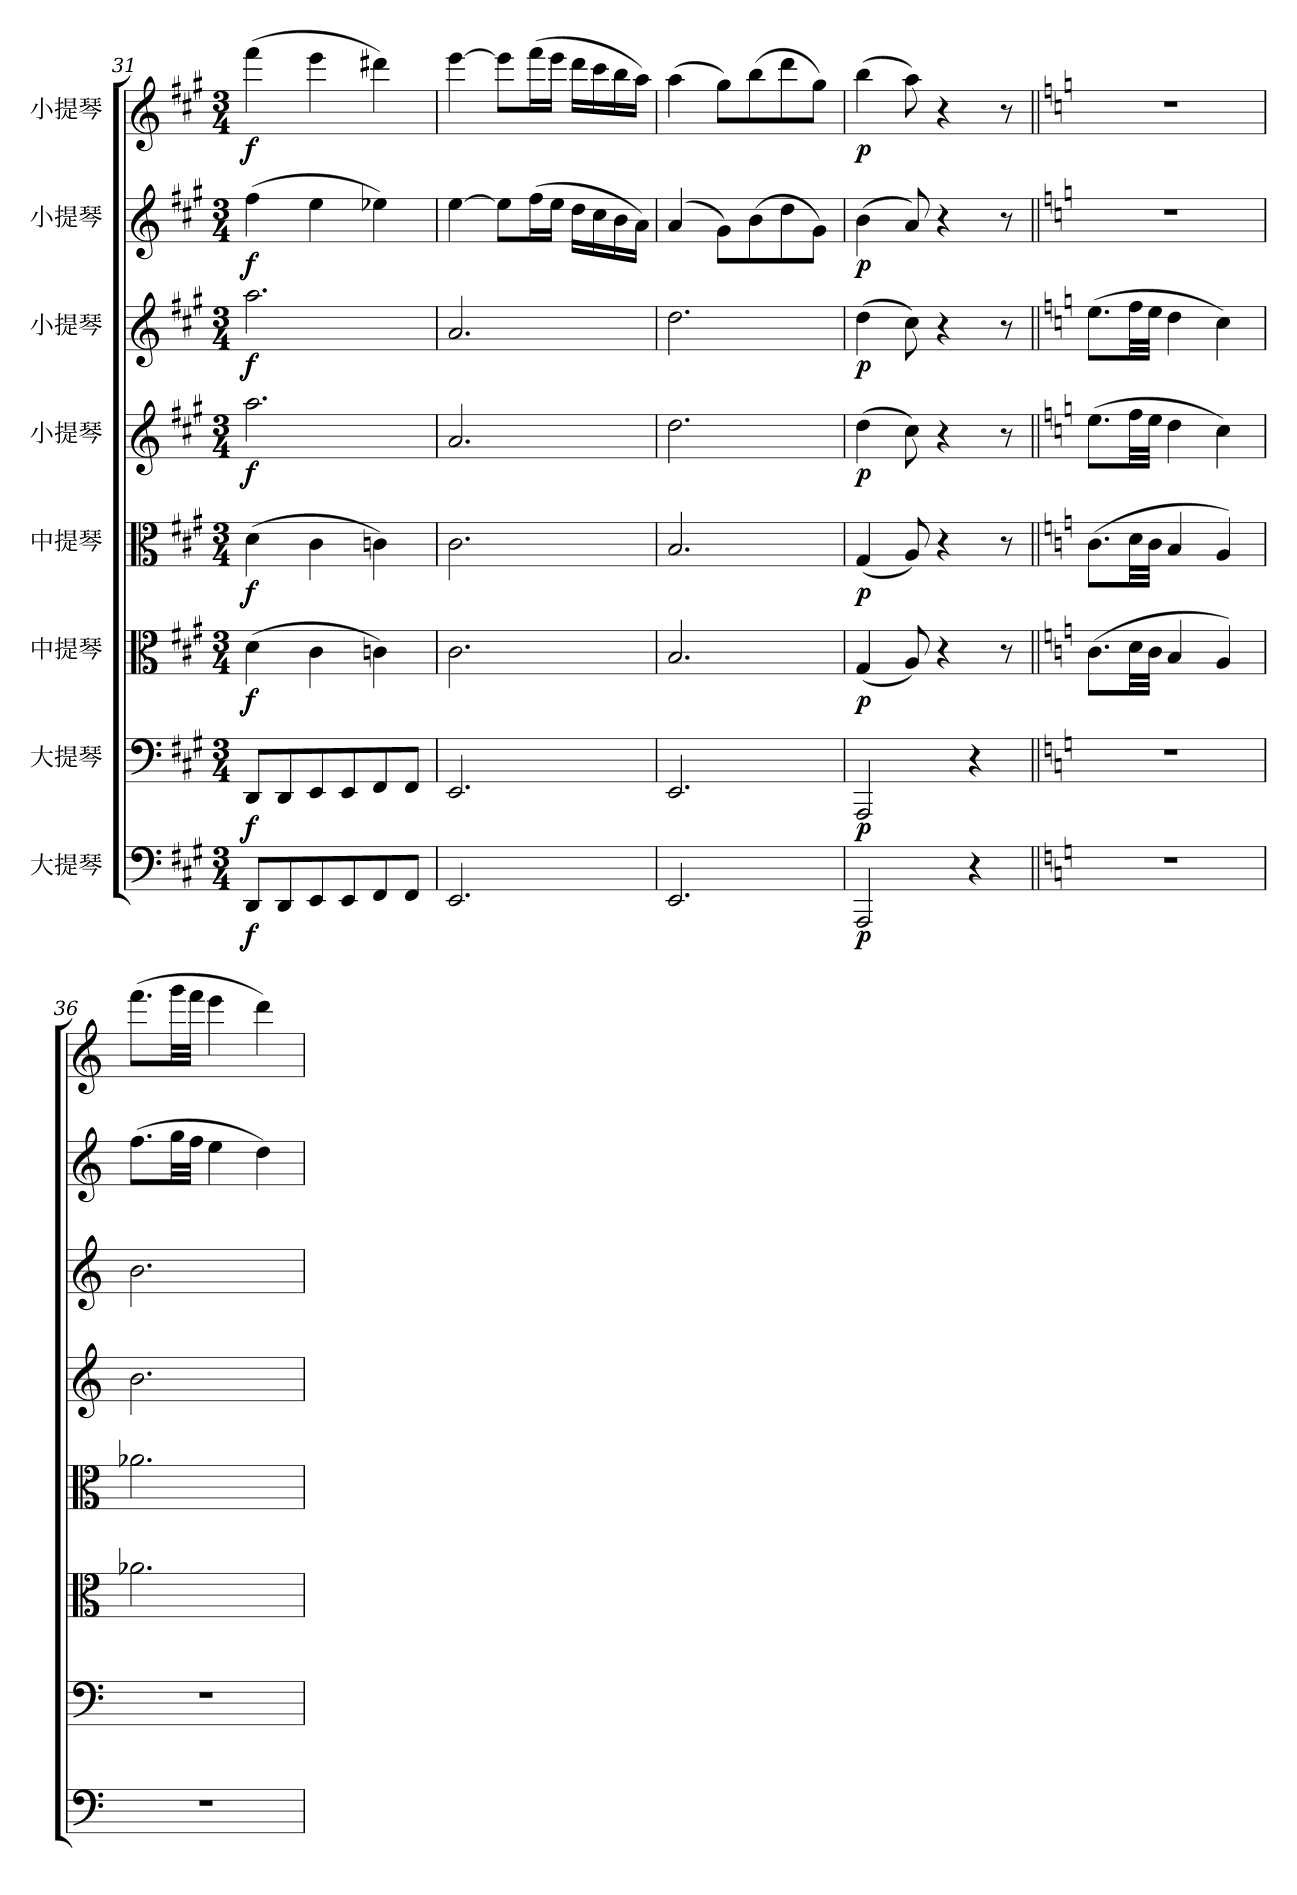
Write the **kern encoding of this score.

**kern	**dynam	**kern	**dynam	**kern	**dynam	**kern	**dynam	**kern	**dynam	**kern	**dynam	**kern	**dynam	**kern	**dynam
*part8	*part8	*part7	*part7	*part6	*part6	*part5	*part5	*part4	*part4	*part3	*part3	*part2	*part2	*part1	*part1
*staff8	*staff8	*staff7	*staff7	*staff6	*staff6	*staff5	*staff5	*staff4	*staff4	*staff3	*staff3	*staff2	*staff2	*staff1	*staff1
*I"大提琴	*	*I"大提琴	*	*I"中提琴	*	*I"中提琴	*	*I"小提琴	*	*I"小提琴	*	*I"小提琴	*	*I"小提琴	*
*clefF4	*	*clefF4	*	*clefC3	*	*clefC3	*	*clefG2	*	*clefG2	*	*clefG2	*	*clefG2	*
*k[f#c#g#]	*	*k[f#c#g#]	*	*k[f#c#g#]	*	*k[f#c#g#]	*	*k[f#c#g#]	*	*k[f#c#g#]	*	*k[f#c#g#]	*	*k[f#c#g#]	*
*M3/4	*	*M3/4	*	*M3/4	*	*M3/4	*	*M3/4	*	*M3/4	*	*M3/4	*	*M3/4	*
=31	=31	=31	=31	=31	=31	=31	=31	=31	=31	=31	=31	=31	=31	=31	=31
!	!LO:DY:b	!	!LO:DY:b	!	!LO:DY:b	!	!LO:DY:b	!	!LO:DY:b	!	!LO:DY:b	!	!LO:DY:b	!	!LO:DY:b
8DD/L	f	8DD/L	f	(>4d\	f	(>4d\	f	2.aa\	f	2.aa\	f	(>4ff#\	f	(>4fff#\	f
8DD/	.	8DD/	.	.	.	.	.	.	.	.	.	.	.	.	.
8EE/	.	8EE/	.	4c#\	.	4c#\	.	.	.	.	.	4ee\	.	4eee\	.
8EE/	.	8EE/	.	.	.	.	.	.	.	.	.	.	.	.	.
8FF#/	.	8FF#/	.	4cn\)	.	4cn\)	.	.	.	.	.	4ee-X\)	.	4ddd#X\)	.
8FF#/J	.	8FF#/J	.	.	.	.	.	.	.	.	.	.	.	.	.
=32	=32	=32	=32	=32	=32	=32	=32	=32	=32	=32	=32	=32	=32	=32	=32
2.EE/	.	2.EE/	.	2.c#\	.	2.c#\	.	2.a/	.	2.a/	.	[4ee\	.	[4eee\	.
.	.	.	.	.	.	.	.	.	.	.	.	8ee\L]	.	8eee\L]	.
.	.	.	.	.	.	.	.	.	.	.	.	(>16ff#\L	.	(>16fff#\L	.
.	.	.	.	.	.	.	.	.	.	.	.	16ee\JJ	.	16eee\JJ	.
.	.	.	.	.	.	.	.	.	.	.	.	16dd\LL	.	16ddd\LL	.
.	.	.	.	.	.	.	.	.	.	.	.	16cc#\	.	16ccc#\	.
.	.	.	.	.	.	.	.	.	.	.	.	16b\	.	16bb\	.
.	.	.	.	.	.	.	.	.	.	.	.	16a\JJ)	.	16aa\JJ)	.
=33	=33	=33	=33	=33	=33	=33	=33	=33	=33	=33	=33	=33	=33	=33	=33
2.EE/	.	2.EE/	.	2.B/	.	2.B/	.	2.dd\	.	2.dd\	.	(>4a/	.	(>4aa\	.
.	.	.	.	.	.	.	.	.	.	.	.	8g#\L)	.	8gg#\L)	.
.	.	.	.	.	.	.	.	.	.	.	.	(>8b\	.	(>8bb\	.
.	.	.	.	.	.	.	.	.	.	.	.	8dd\	.	8ddd\	.
.	.	.	.	.	.	.	.	.	.	.	.	8g#\J)	.	8gg#\J)	.
!!LO:LB:g=z
=34	=34	=34	=34	=34	=34	=34	=34	=34	=34	=34	=34	=34	=34	=34	=34
!	!LO:DY:b	!	!LO:DY:b	!	!LO:DY:b	!	!LO:DY:b	!	!LO:DY:b	!	!LO:DY:b	!	!LO:DY:b	!	!LO:DY:b
2AAA/	p	2AAA/	p	(<4G#/	p	(<4G#/	p	(>4dd\	p	(>4dd\	p	(>4b\	p	(>4bb\	p
.	.	.	.	8A/)	.	8A/)	.	8cc#\)	.	8cc#\)	.	8a/)	.	8aa\)	.
.	.	.	.	4r	.	4r	.	4r	.	4r	.	4r	.	4r	.
4r	.	4r	.	.	.	.	.	.	.	.	.	.	.	.	.
.	.	.	.	8r	.	8r	.	8r	.	8r	.	8r	.	8r	.
=35||	=35||	=35||	=35||	=35||	=35||	=35||	=35||	=35||	=35||	=35||	=35||	=35||	=35||	=35||	=35||
*k[]	*	*k[]	*	*k[]	*	*k[]	*	*k[]	*	*k[]	*	*k[]	*	*k[]	*
2.r	.	2.r	.	(>8.c\L	.	(>8.c\L	.	(>8.ee\L	.	(>8.ee\L	.	2.r	.	2.r	.
.	.	.	.	32d\LL	.	32d\LL	.	32ff\LL	.	32ff\LL	.	.	.	.	.
.	.	.	.	32c\JJJ	.	32c\JJJ	.	32ee\JJJ	.	32ee\JJJ	.	.	.	.	.
.	.	.	.	4B/	.	4B/	.	4dd\	.	4dd\	.	.	.	.	.
.	.	.	.	4A/)	.	4A/)	.	4cc\)	.	4cc\)	.	.	.	.	.
=36	=36	=36	=36	=36	=36	=36	=36	=36	=36	=36	=36	=36	=36	=36	=36
2.r	.	2.r	.	2.a-X\	.	2.a-X\	.	2.b\	.	2.b\	.	(>8.ff\L	.	(>8.fff\L	.
.	.	.	.	.	.	.	.	.	.	.	.	32gg\LL	.	32ggg\LL	.
.	.	.	.	.	.	.	.	.	.	.	.	32ff\JJJ	.	32fff\JJJ	.
.	.	.	.	.	.	.	.	.	.	.	.	4ee\	.	4eee\	.
.	.	.	.	.	.	.	.	.	.	.	.	4dd\)	.	4ddd\)	.
=	=	=	=	=	=	=	=	=	=	=	=	=	=	=	=
*-	*-	*-	*-	*-	*-	*-	*-	*-	*-	*-	*-	*-	*-	*-	*-
